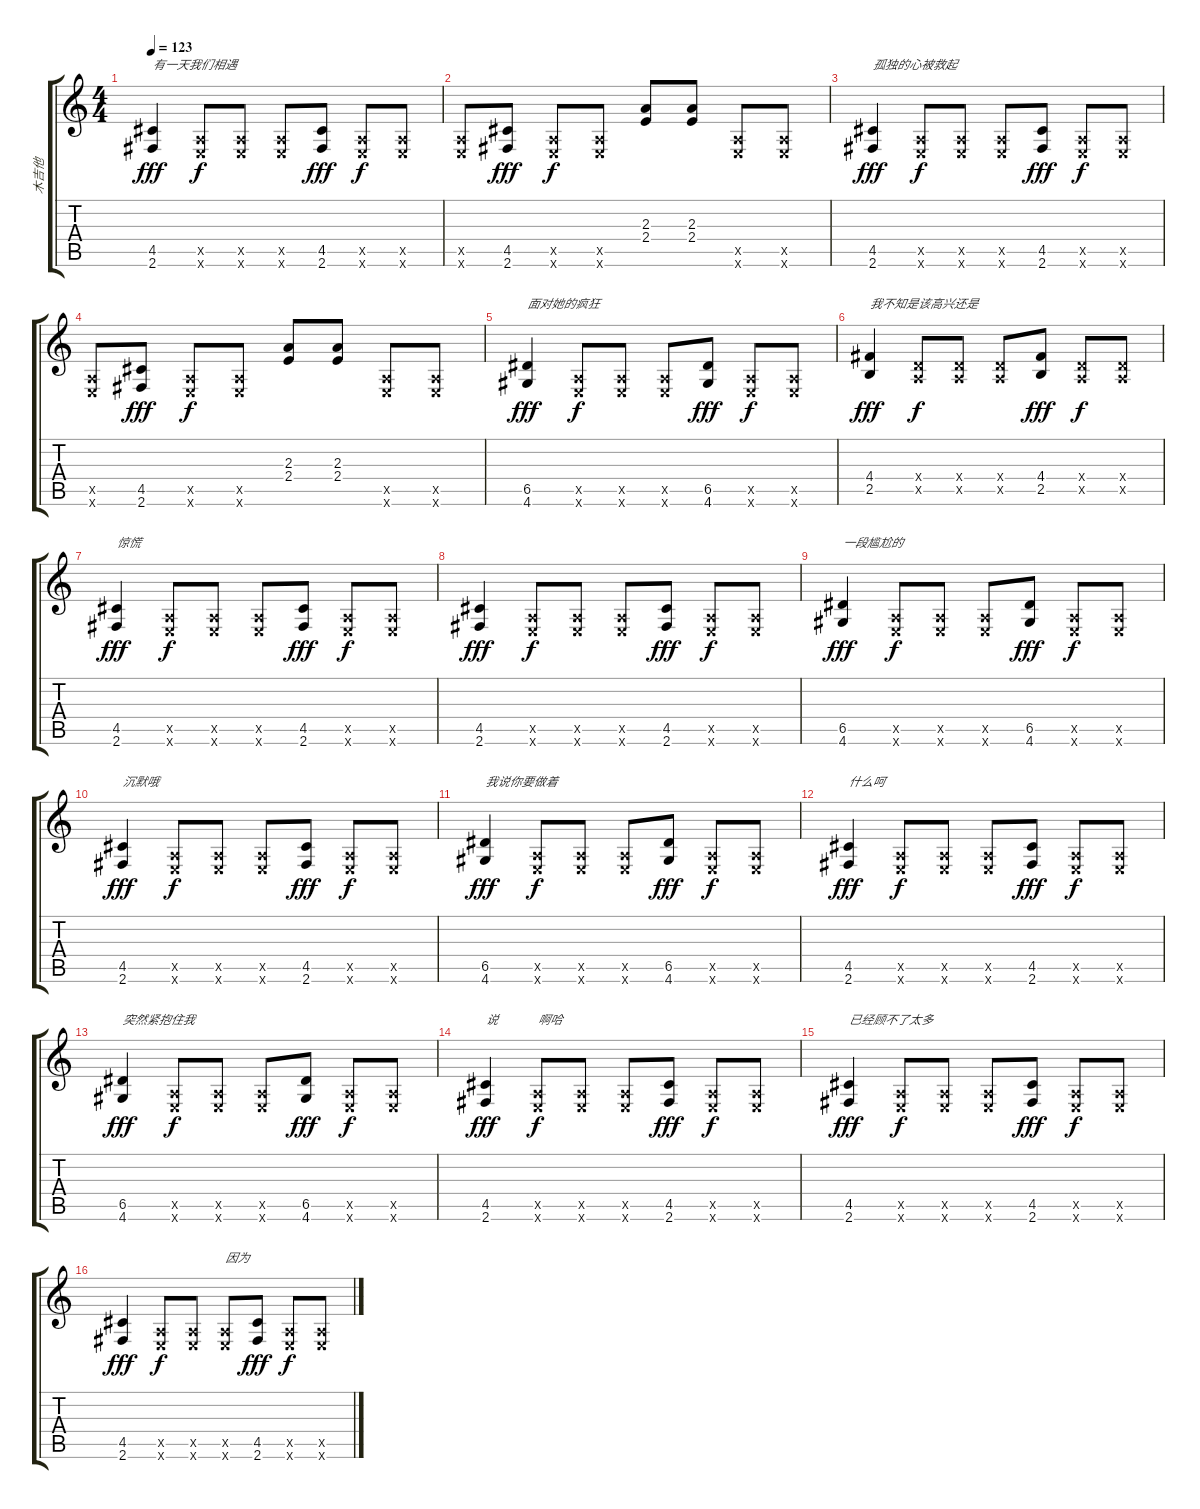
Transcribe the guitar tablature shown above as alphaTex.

\track ("木吉他" "木吉他") {instrument acousticguitarsteel}
\staff {score tabs}
\tuning (E4 B3 G3 D3 A2 E2) {hide}
\ts (4 4)
\tempo 123
\clef g2
\ks c
(4.5 2.6).4{txt "有一天我们相遇" dy fff} (0.5{x} 0.6{x}).8{dy f} (0.5{x} 0.6{x}).8 (0.5{x} 0.6{x}).8 (4.5 2.6).8{dy fff} (0.5{x} 0.6{x}).8{dy f} (0.5{x} 0.6{x}).8 |
(0.5{x} 0.6{x}).8 (4.5 2.6).8{dy fff} (0.5{x} 0.6{x}).8{dy f} (0.5{x} 0.6{x}).8 (2.3 2.4).8 (2.3 2.4).8 (0.5{x} 0.6{x}).8 (0.5{x} 0.6{x}).8 |
(4.5 2.6).4{txt "孤独的心被救起" dy fff} (0.5{x} 0.6{x}).8{dy f} (0.5{x} 0.6{x}).8 (0.5{x} 0.6{x}).8 (4.5 2.6).8{dy fff} (0.5{x} 0.6{x}).8{dy f} (0.5{x} 0.6{x}).8 |
(0.5{x} 0.6{x}).8 (4.5 2.6).8{dy fff} (0.5{x} 0.6{x}).8{dy f} (0.5{x} 0.6{x}).8 (2.3 2.4).8 (2.3 2.4).8 (0.5{x} 0.6{x}).8 (0.5{x} 0.6{x}).8 |
(6.5 4.6).4{txt "面对她的疯狂" dy fff} (0.5{x} 0.6{x}).8{dy f} (0.5{x} 0.6{x}).8 (0.5{x} 0.6{x}).8 (6.5 4.6).8{dy fff} (0.5{x} 0.6{x}).8{dy f} (0.5{x} 0.6{x}).8 |
(4.4 2.5).4{txt "我不知是该高兴还是" dy fff} (0.4{x} 0.5{x}).8{dy f} (0.4{x} 0.5{x}).8 (0.4{x} 0.5{x}).8 (4.4 2.5).8{dy fff} (0.4{x} 0.5{x}).8{dy f} (0.4{x} 0.5{x}).8 |
(4.5 2.6).4{txt "惊慌" dy fff} (0.5{x} 0.6{x}).8{dy f} (0.5{x} 0.6{x}).8 (0.5{x} 0.6{x}).8 (4.5 2.6).8{dy fff} (0.5{x} 0.6{x}).8{dy f} (0.5{x} 0.6{x}).8 |
(4.5 2.6).4{dy fff} (0.5{x} 0.6{x}).8{dy f} (0.5{x} 0.6{x}).8 (0.5{x} 0.6{x}).8 (4.5 2.6).8{dy fff} (0.5{x} 0.6{x}).8{dy f} (0.5{x} 0.6{x}).8 |
(6.5 4.6).4{txt "一段尴尬的" dy fff} (0.5{x} 0.6{x}).8{dy f} (0.5{x} 0.6{x}).8 (0.5{x} 0.6{x}).8 (6.5 4.6).8{dy fff} (0.5{x} 0.6{x}).8{dy f} (0.5{x} 0.6{x}).8 |
(4.5 2.6).4{txt "沉默哦" dy fff} (0.5{x} 0.6{x}).8{dy f} (0.5{x} 0.6{x}).8 (0.5{x} 0.6{x}).8 (4.5 2.6).8{dy fff} (0.5{x} 0.6{x}).8{dy f} (0.5{x} 0.6{x}).8 |
(6.5 4.6).4{txt "我说你要做着" dy fff} (0.5{x} 0.6{x}).8{dy f} (0.5{x} 0.6{x}).8 (0.5{x} 0.6{x}).8 (6.5 4.6).8{dy fff} (0.5{x} 0.6{x}).8{dy f} (0.5{x} 0.6{x}).8 |
(4.5 2.6).4{txt "什么呵" dy fff} (0.5{x} 0.6{x}).8{dy f} (0.5{x} 0.6{x}).8 (0.5{x} 0.6{x}).8 (4.5 2.6).8{dy fff} (0.5{x} 0.6{x}).8{dy f} (0.5{x} 0.6{x}).8 |
(6.5 4.6).4{txt "突然紧抱住我" dy fff} (0.5{x} 0.6{x}).8{dy f} (0.5{x} 0.6{x}).8 (0.5{x} 0.6{x}).8 (6.5 4.6).8{dy fff} (0.5{x} 0.6{x}).8{dy f} (0.5{x} 0.6{x}).8 |
(4.5 2.6).4{txt "说 " dy fff} (0.5{x} 0.6{x}).8{txt "啊哈" dy f} (0.5{x} 0.6{x}).8 (0.5{x} 0.6{x}).8 (4.5 2.6).8{dy fff} (0.5{x} 0.6{x}).8{dy f} (0.5{x} 0.6{x}).8 |
(4.5 2.6).4{txt "已经顾不了太多" dy fff} (0.5{x} 0.6{x}).8{dy f} (0.5{x} 0.6{x}).8 (0.5{x} 0.6{x}).8 (4.5 2.6).8{dy fff} (0.5{x} 0.6{x}).8{dy f} (0.5{x} 0.6{x}).8 |
(4.5 2.6).4{dy fff} (0.5{x} 0.6{x}).8{dy f} (0.5{x} 0.6{x}).8 (0.5{x} 0.6{x}).8{txt "因为"} (4.5 2.6).8{dy fff} (0.5{x} 0.6{x}).8{dy f} (0.5{x} 0.6{x}).8
